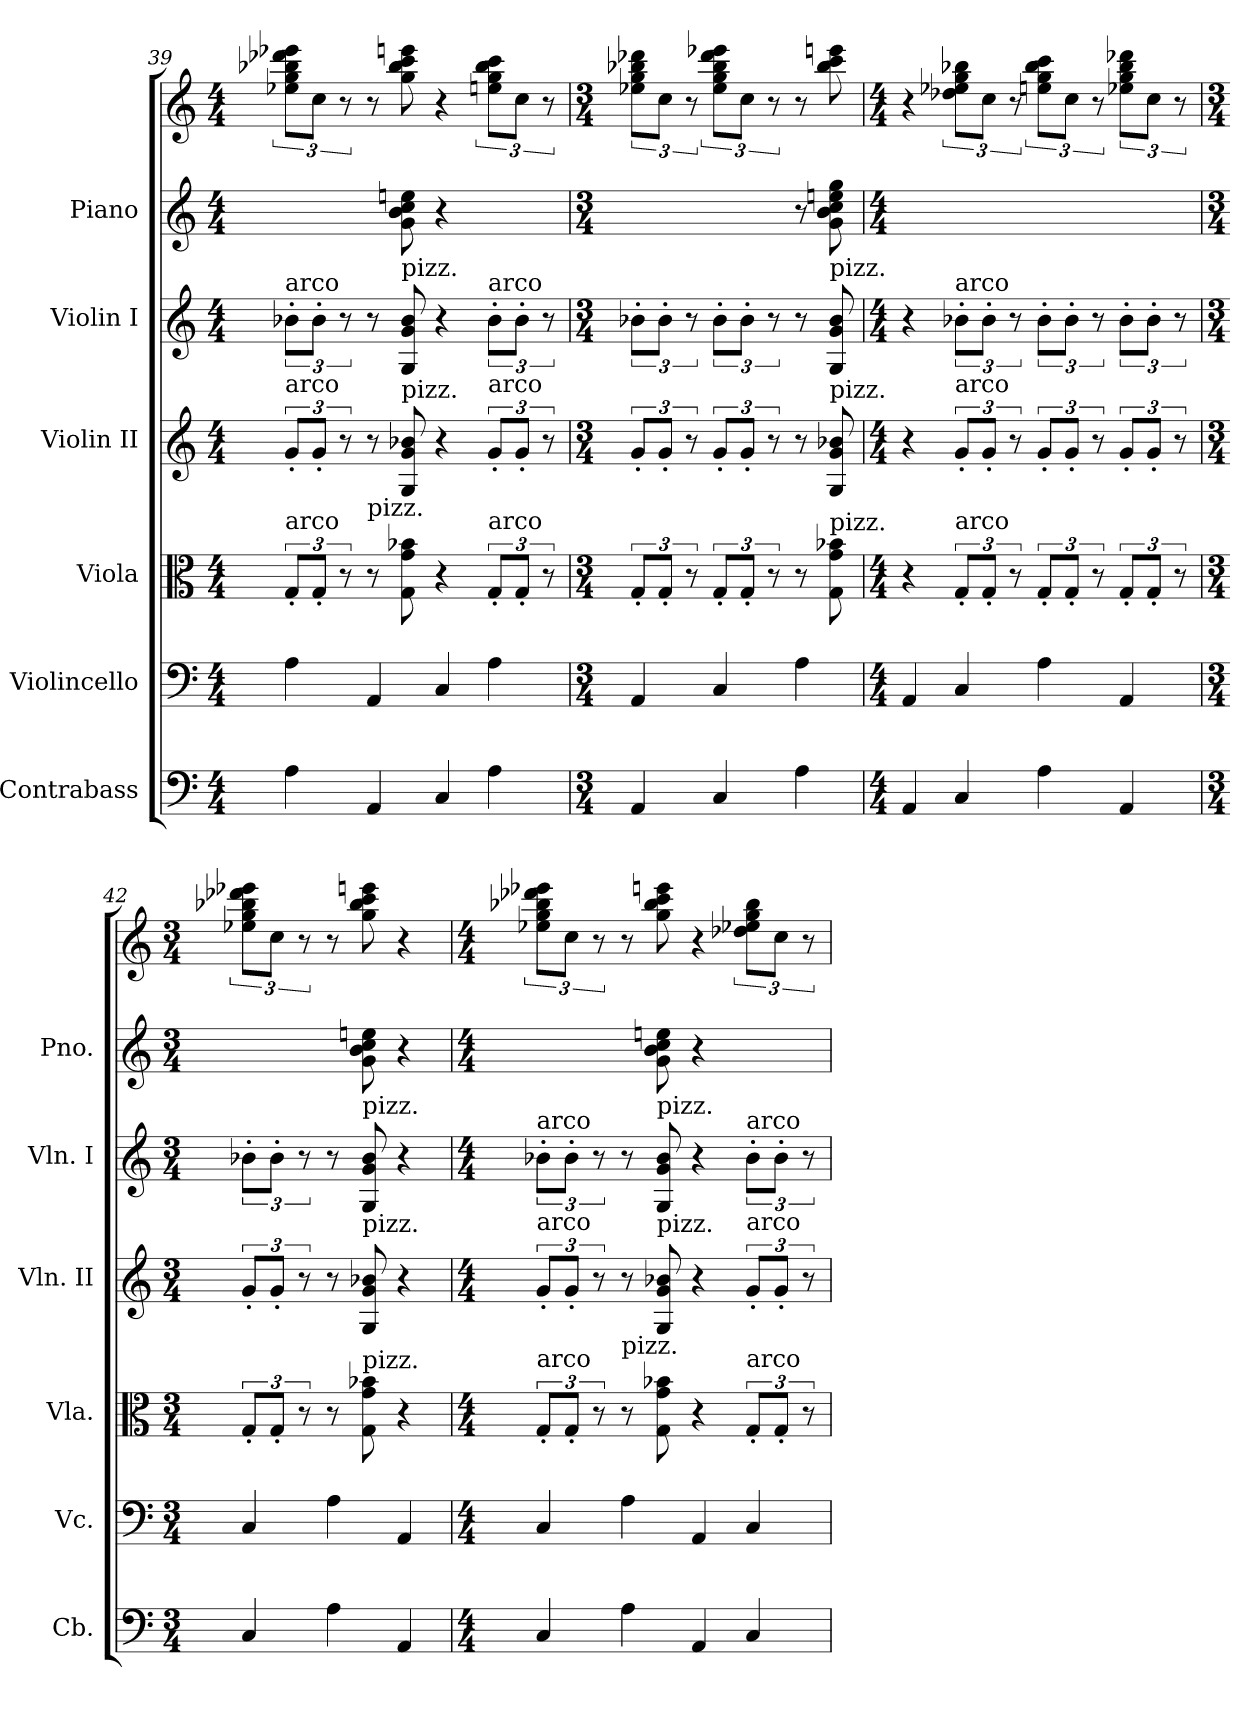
**kern	**kern	**kern	**kern	**kern	**kern	**kern
*part6	*part5	*part4	*part3	*part2	*part1	*part1
*staff7	*staff6	*staff5	*staff4	*staff3	*staff2	*staff1
*I"Contrabass	*I"Violincello	*I"Viola	*I"Violin II	*I"Violin I	*I"Piano	*
*I'Cb.	*I'Vc.	*I'Vla.	*I'Vln. II	*I'Vln. I	*I'Pno.	*
*clefF4	*clefF4	*clefC3	*clefG2	*clefG2	*clefG2	*clefG2
*k[]	*k[]	*k[]	*k[]	*k[]	*k[]	*k[]
*C:	*C:	*C:	*C:	*C:	*C:	*C:
*M4/4	*M4/4	*M4/4	*M4/4	*M4/4	*M4/4	*M4/4
=39	=39	=39	=39	=39	=39	=39
!	!	!	!	!LO:TX:a:t=arco	!	!
!	!	!	!LO:TX:a:t=arco	!	!	!
!	!	!LO:TX:a:t=arco	!	!	!	!
4A	4A	12G'L	12g'L	12b-X'L	4.ryy	12ee-X\ 12gg\ 12bb-X\ 12ddd-X\ 12eee-X\L
.	.	12G'J	12g'J	12b-'J	.	12cc\J
.	.	12r	12r	12r	.	12r
!	!	!LO:TX:a:t=pizz.	!	!	!	!
4AA	4AA	8r	8r	8r	.	8r
!	!	!	!	!LO:TX:a:t=pizz.	!	!
!	!	!	!LO:TX:a:t=pizz.	!	!	!
.	.	8G 8g 8b-X	8G 8g 8b-X	8G 8g 8b-	8g 8b 8cc 8een	8gg 8bb- 8ccc 8eeen
4C	4C	4r	4r	4r	4r	4r
!	!	!	!	!LO:TX:a:t=arco	!	!
!	!	!	!LO:TX:a:t=arco	!	!	!
!	!	!LO:TX:a:t=arco	!	!	!	!
4A	4A	12G'L	12g'L	12b-'L	4ryy	12een\ 12gg\ 12bb-\ 12ccc\L
.	.	12G'J	12g'J	12b-'J	.	12cc\J
.	.	12r	12r	12r	.	12r
=40	=40	=40	=40	=40	=40	=40
*M3/4	*M3/4	*M3/4	*M3/4	*M3/4	*M3/4	*M3/4
4AA	4AA	12G'L	12g'L	12b-X'L	2ryy	12ee-X\ 12gg\ 12bb-X\ 12ddd-X\L
.	.	12G'J	12g'J	12b-'J	.	12cc\J
.	.	12r	12r	12r	.	12r
4C	4C	12G'L	12g'L	12b-'L	.	12ee-\ 12gg\ 12bb-\ 12ddd-\ 12eee-X\L
.	.	12G'J	12g'J	12b-'J	.	12cc\J
.	.	12r	12r	12r	.	12r
4A	4A	8r	8r	8r	8r	8r
!	!	!	!	!LO:TX:a:t=pizz.	!	!
!	!	!	!LO:TX:a:t=pizz.	!	!	!
!	!	!LO:TX:a:t=pizz.	!	!	!	!
.	.	8G 8g 8b-X	8G 8g 8b-X	8G 8g 8b-	8g 8b 8cc 8een 8gg	8bb- 8ccc 8eeen
=41	=41	=41	=41	=41	=41	=41
*M4/4	*M4/4	*M4/4	*M4/4	*M4/4	*M4/4	*M4/4
4AA	4AA	4r	4r	4r	1ryy	4r
!	!	!	!	!LO:TX:b:t=arco	!	!
!	!	!	!	!LO:TX:a:t=arco	!	!
!	!	!LO:TX:a:t=arco	!	!	!	!
4C	4C	12G'L	12g'L	12b-X'L	.	12dd-X\ 12ee-X\ 12gg\ 12bb-X\L
.	.	12G'J	12g'J	12b-'J	.	12cc\J
.	.	12r	12r	12r	.	12r
4A	4A	12G'L	12g'L	12b-'L	.	12een\ 12gg\ 12bb-\ 12ccc\L
.	.	12G'J	12g'J	12b-'J	.	12cc\J
.	.	12r	12r	12r	.	12r
4AA	4AA	12G'L	12g'L	12b-'L	.	12ee-X\ 12gg\ 12bb-\ 12ddd-X\L
.	.	12G'J	12g'J	12b-'J	.	12cc\J
.	.	12r	12r	12r	.	12r
=42	=42	=42	=42	=42	=42	=42
*M3/4	*M3/4	*M3/4	*M3/4	*M3/4	*M3/4	*M3/4
4C	4C	12G'L	12g'L	12b-X'L	4.ryy	12ee-X\ 12gg\ 12bb-X\ 12ddd-X\ 12eee-X\L
.	.	12G'J	12g'J	12b-'J	.	12cc\J
.	.	12r	12r	12r	.	12r
4A	4A	8r	8r	8r	.	8r
!	!	!	!	!LO:TX:b:t=pizz.	!	!
!	!	!	!	!LO:TX:a:t=pizz.	!	!
!	!	!LO:TX:a:t=pizz.	!	!	!	!
.	.	8G 8g 8b-X	8G 8g 8b-X	8G 8g 8b-	8g 8b 8cc 8een	8gg 8bb- 8ccc 8eeen
4AA	4AA	4r	4r	4r	4r	4r
=43	=43	=43	=43	=43	=43	=43
*M4/4	*M4/4	*M4/4	*M4/4	*M4/4	*M4/4	*M4/4
!	!	!	!	!LO:TX:b:t=arco	!	!
!	!	!	!	!LO:TX:a:t=arco	!	!
!	!	!LO:TX:a:t=arco	!	!	!	!
4C	4C	12G'L	12g'L	12b-X'L	4.ryy	12ee-X\ 12gg\ 12bb-X\ 12ddd-X\ 12eee-X\L
.	.	12G'J	12g'J	12b-'J	.	12cc\J
.	.	12r	12r	12r	.	12r
!	!	!LO:TX:a:t=pizz.	!	!	!	!
4A	4A	8r	8r	8r	.	8r
!	!	!	!	!LO:TX:a:t=pizz.	!	!
!	!	!	!	!LO:TX:b:t=pizz.	!	!
.	.	8G 8g 8b-X	8G 8g 8b-X	8G 8g 8b-	8g 8b 8cc 8een	8gg 8bb- 8ccc 8eeen
4AA	4AA	4r	4r	4r	4r	4r
!	!	!	!	!LO:TX:b:t=arco	!	!
!	!	!	!	!LO:TX:a:t=arco	!	!
!	!	!LO:TX:a:t=arco	!	!	!	!
4C	4C	12G'L	12g'L	12b-'L	4ryy	12dd-X\ 12ee-X\ 12gg\ 12bb-\L
.	.	12G'J	12g'J	12b-'J	.	12cc\J
.	.	12r	12r	12r	.	12r
=	=	=	=	=	=	=
*-	*-	*-	*-	*-	*-	*-
